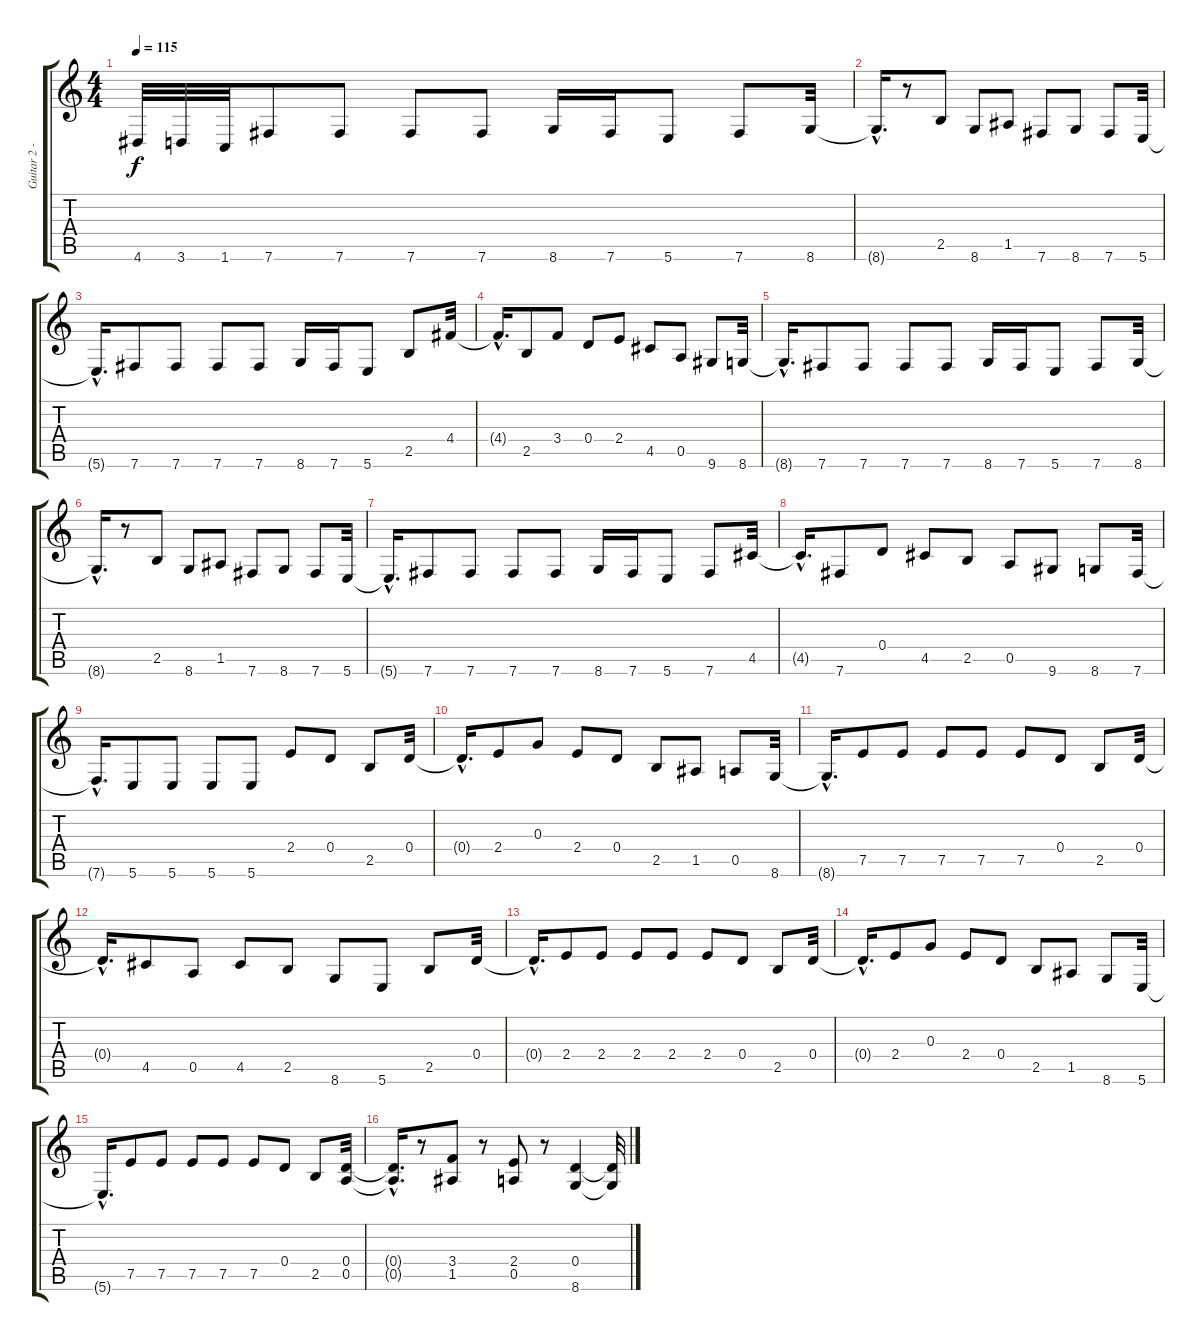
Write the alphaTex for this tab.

\track ("Guitar 2 - Petrucci" "Guitar 2 -") {instrument distortionguitar}
\staff {score tabs}
\tuning (E4 B3 G3 D3 A2 B1) {hide}
\ts (4 4)
\tempo 115
\clef g2
\ks c
4.6.32{dy f} 3.6.32 1.6.32 7.6.8 7.6.8 7.6.8 7.6.8 8.6.16 7.6.16 5.6.8 7.6.8 8.6.32 |
8.6{hac t}.16{d} r.8 2.5.8 8.6.8 1.5.8 7.6.8 8.6.8 7.6.8 5.6.32 |
5.6{hac t}.16{d} 7.6.8 7.6.8 7.6.8 7.6.8 8.6.16 7.6.16 5.6.8 2.5.8 4.4.32 |
4.4{hac t}.16{d} 2.5.8 3.4.8 0.4.8 2.4.8 4.5.8 0.5.8 9.6.8 8.6.32 |
8.6{hac t}.16{d} 7.6.8 7.6.8 7.6.8 7.6.8 8.6.16 7.6.16 5.6.8 7.6.8 8.6.32 |
8.6{hac t}.16{d} r.8 2.5.8 8.6.8 1.5.8 7.6.8 8.6.8 7.6.8 5.6.32 |
5.6{hac t}.16{d} 7.6.8 7.6.8 7.6.8 7.6.8 8.6.16 7.6.16 5.6.8 7.6.8 4.5.32 |
4.5{hac t}.16{d} 7.6.8 0.4.8 4.5.8 2.5.8 0.5.8 9.6.8 8.6.8 7.6.32 |
7.6{hac t}.16{d} 5.6.8 5.6.8 5.6.8 5.6.8 2.4.8 0.4.8 2.5.8 0.4.32 |
0.4{hac t}.16{d} 2.4.8 0.3.8 2.4.8 0.4.8 2.5.8 1.5.8 0.5.8 8.6.32 |
8.6{hac t}.16{d} 7.5.8 7.5.8 7.5.8 7.5.8 7.5.8 0.4.8 2.5.8 0.4.32 |
0.4{hac t}.16{d} 4.5.8 0.5.8 4.5.8 2.5.8 8.6.8 5.6.8 2.5.8 0.4.32 |
0.4{hac t}.16{d} 2.4.8 2.4.8 2.4.8 2.4.8 2.4.8 0.4.8 2.5.8 0.4.32 |
0.4{hac t}.16{d} 2.4.8 0.3.8 2.4.8 0.4.8 2.5.8 1.5.8 8.6.8 5.6.32 |
5.6{hac t}.16{d} 7.5.8 7.5.8 7.5.8 7.5.8 7.5.8 0.4.8 2.5.8 (0.4 0.5).32 |
(0.4{hac t} 0.5{hac t}).16{d} r.8 (3.4 1.5).8 r.8 (2.4 0.5).8 r.8 (0.4 8.6).4 (0.4{t} 8.6{t}).32
